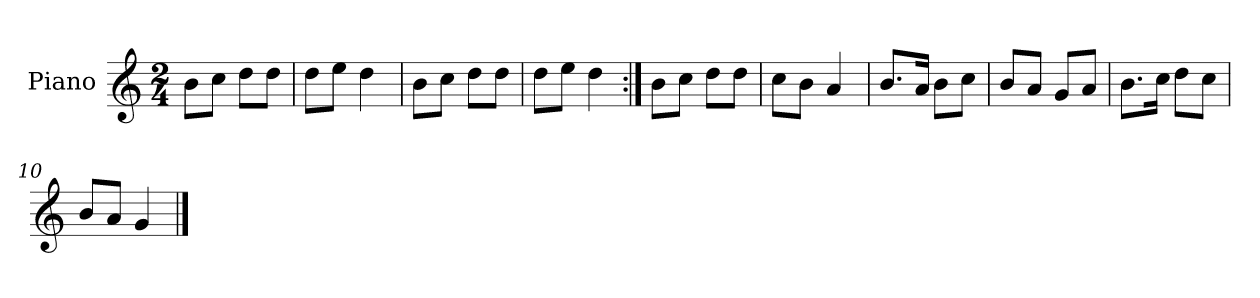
**kern
*part1
*staff1
*I"Piano
*I'Pno.
*clefG2
*k[]
*M2/4
=1
8b\L
8cc\J
8dd\L
8dd\J
=2
8dd\L
8ee\J
4dd\
=3
8b\L
8cc\J
8dd\L
8dd\J
=4
8dd\L
8ee\J
4dd\
=5:|!
8b\L
8cc\J
8dd\L
8dd\J
=6
8cc\L
8b\J
4a/
=7
8.b/L
16a/Jk
8b\L
8cc\J
=8
8b/L
8a/J
8g/L
8a/J
=9
8.b\L
16cc\Jk
8dd\L
8cc\J
=10
8b/L
8a/J
4g/
==
*-
